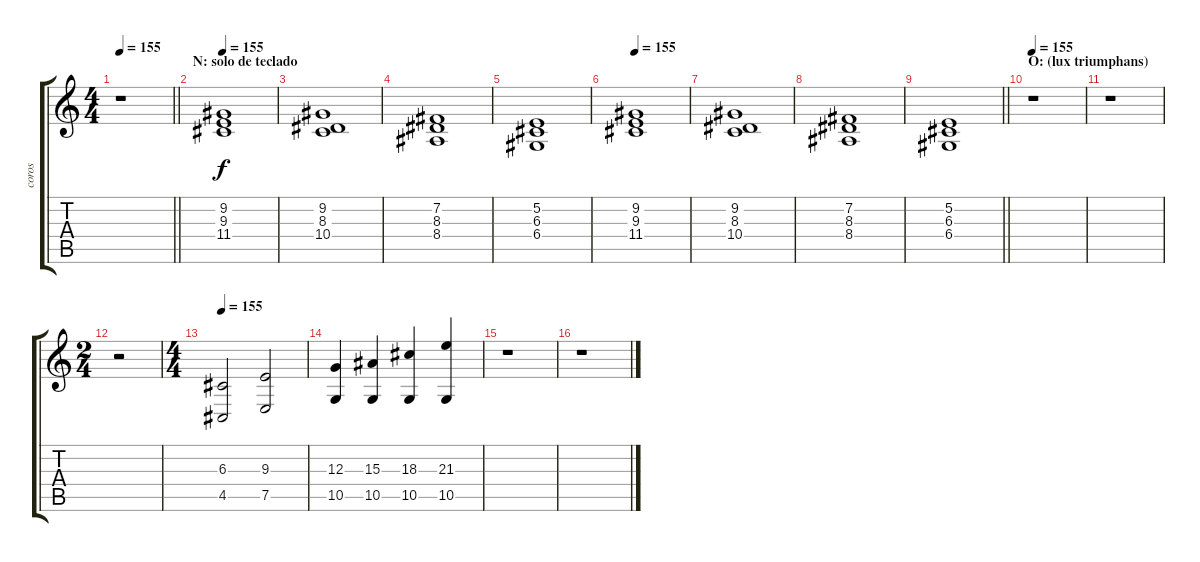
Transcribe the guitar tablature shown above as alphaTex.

\track ("coros" "coros") {instrument choiraahs}
\staff {score tabs}
\tuning (E4 B3 G3 D3 A2 E2) {hide}
\ts (4 4)
\tempo 155
\clef g2
\barLineRight lightlight
\ks c
r.1{dy f} |
\section ("" "N: solo de teclado")
\tempo 155
(9.2 9.3 11.4).1{volume 7 balance 3} |
(9.2 8.3 10.4).1 |
(7.2 8.3 8.4).1 |
(5.2 6.3 6.4).1 |
\tempo 155
(9.2 9.3 11.4).1{balance 3} |
(9.2 8.3 10.4).1 |
(7.2 8.3 8.4).1 |
\barLineRight lightlight
(5.2 6.3 6.4).1 |
\section ("" "O: (lux triumphans)")
\tempo 155
r.1 |
r.1 |
\ts (2 4)
r.2{volume 7 instrument choiraahs} |
\ts (4 4)
\tempo 155
(6.3 4.5).2{volume 13 balance 3 instrument choiraahs} (9.3 7.5).2 |
(12.3 10.5).4 (15.3 10.5).4 (18.3 10.5).4 (21.3 10.5).4 |
r.1 |
r.1
